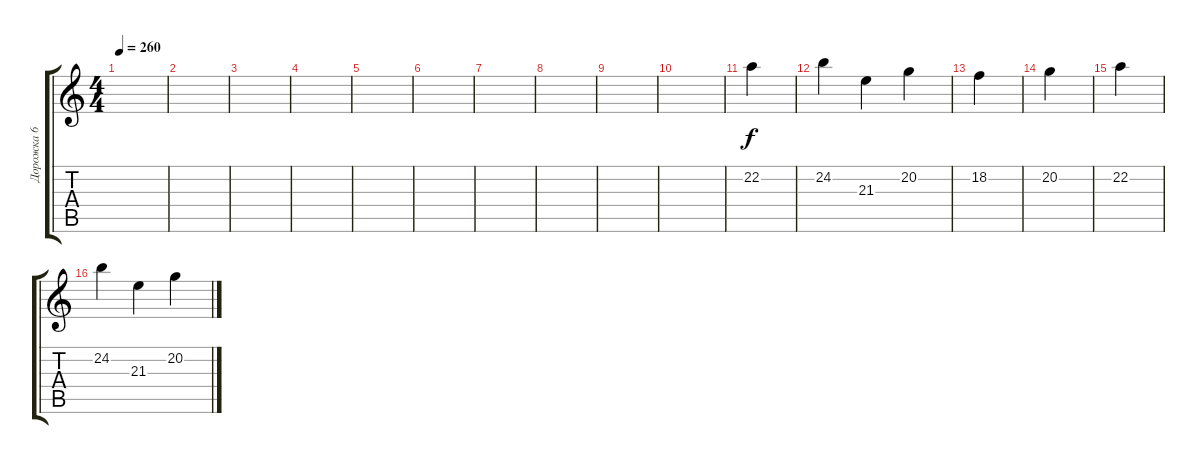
\track ("Дорожка 6" "Дорожка 6") {instrument fx1rain}
\staff {score tabs}
\tuning (E4 B3 G3 D3 A2 E2) {hide}
\ts (4 4)
\tempo 260
\clef g2
\ks c
|
|
|
|
|
|
|
|
|
|
22.2.4 |
24.2.4 21.3.4 20.2.4 |
18.2.4 |
20.2.4 |
22.2.4 |
24.2.4 21.3.4 20.2.4
